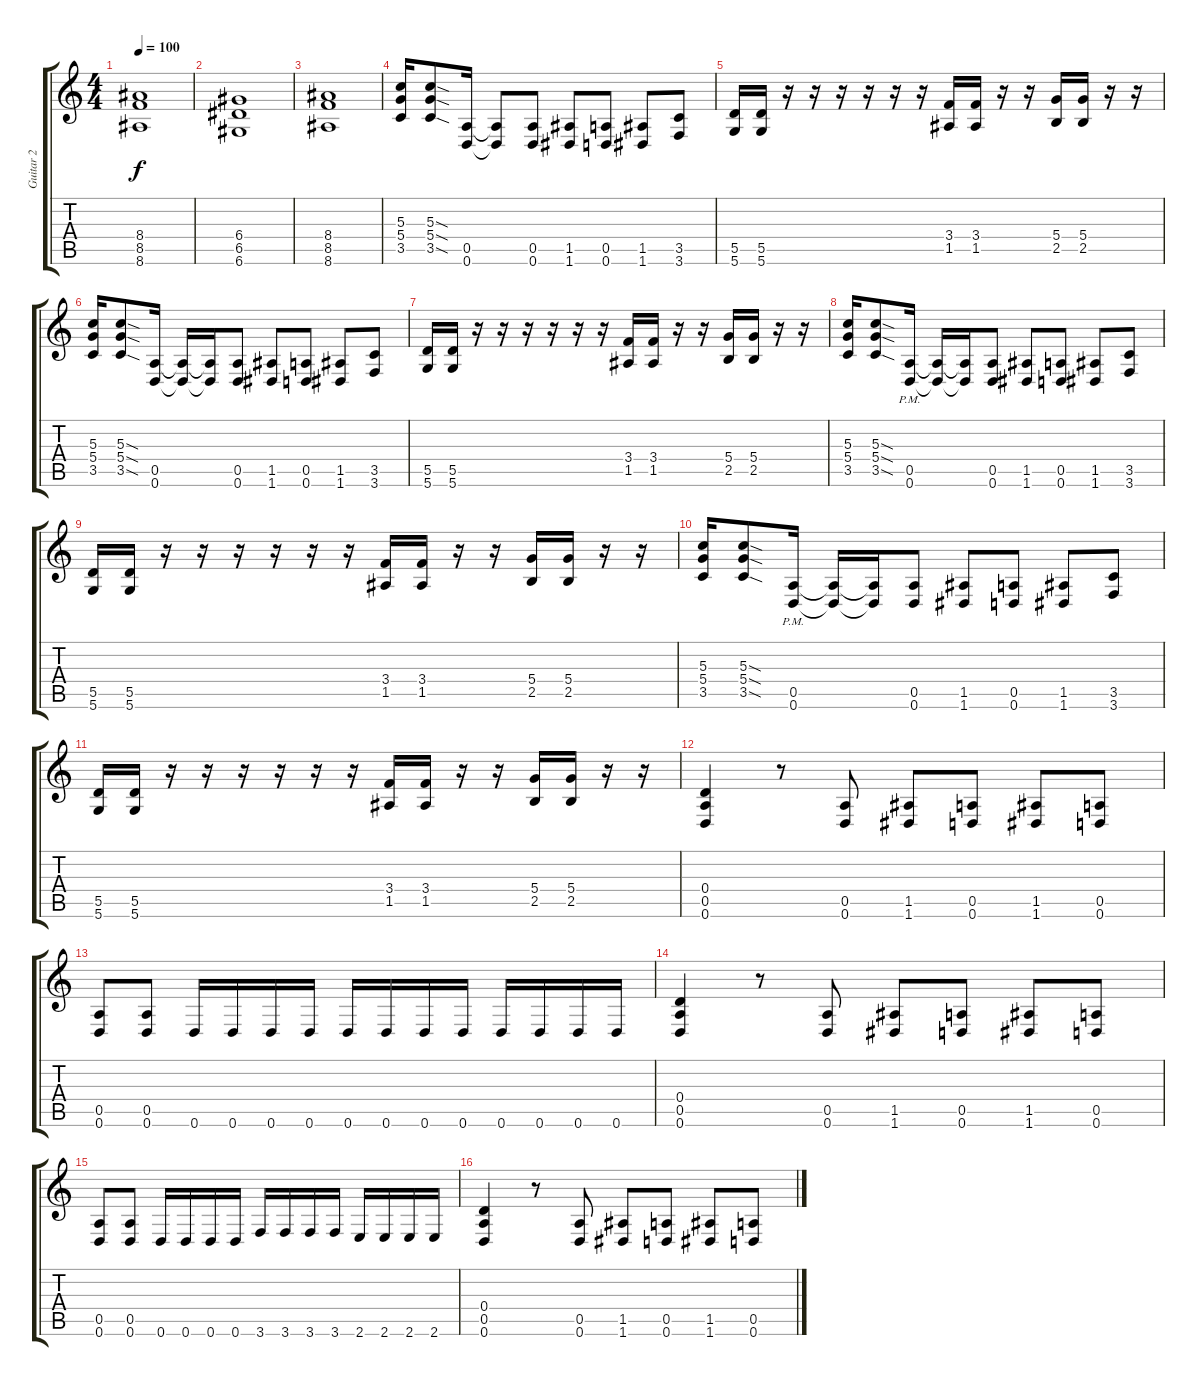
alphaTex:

\track ("Guitar 2" "Guitar 2") {instrument overdrivenguitar}
\staff {score tabs}
\tuning (E4 B3 G3 D3 A2 D2) {hide}
\ts (4 4)
\tempo 100
\clef g2
\ks c
(8.4 8.5 8.6).1{dy f} |
(6.4 6.5 6.6).1 |
(8.4 8.5 8.6).1 |
(5.3 5.4 3.5).16 (5.3{sod} 5.4{sod} 3.5{sod}).8 (0.5 0.6).16 (0.5{t} 0.6{t}).8 (0.5 0.6).8 (1.5 1.6).8 (0.5 0.6).8 (1.5 1.6).8 (3.5 3.6).8 |
(5.5 5.6).16 (5.5 5.6).16 r.16 r.16 r.16 r.16 r.16 r.16 (3.4 1.5).16 (3.4 1.5).16 r.16 r.16 (5.4 2.5).16 (5.4 2.5).16 r.16 r.16 |
(5.3 5.4 3.5).16 (5.3{sod} 5.4{sod} 3.5{sod}).8 (0.5 0.6).16 (0.5{t} 0.6{t}).16 (0.5{t} 0.6{t}).16 (0.5 0.6).8 (1.5 1.6).8 (0.5 0.6).8 (1.5 1.6).8 (3.5 3.6).8 |
(5.5 5.6).16 (5.5 5.6).16 r.16 r.16 r.16 r.16 r.16 r.16 (3.4 1.5).16 (3.4 1.5).16 r.16 r.16 (5.4 2.5).16 (5.4 2.5).16 r.16 r.16 |
(5.3 5.4 3.5).16 (5.3{sod} 5.4{sod} 3.5{sod}).8 (0.5{pm} 0.6{pm}).16 (0.5{t} 0.6{t}).16 (0.5{t} 0.6{t}).16 (0.5 0.6).8 (1.5 1.6).8 (0.5 0.6).8 (1.5 1.6).8 (3.5 3.6).8 |
(5.5 5.6).16 (5.5 5.6).16 r.16 r.16 r.16 r.16 r.16 r.16 (3.4 1.5).16 (3.4 1.5).16 r.16 r.16 (5.4 2.5).16 (5.4 2.5).16 r.16 r.16 |
(5.3 5.4 3.5).16 (5.3{sod} 5.4{sod} 3.5{sod}).8 (0.5{pm} 0.6{pm}).16 (0.5{t} 0.6{t}).16 (0.5{t} 0.6{t}).16 (0.5 0.6).8 (1.5 1.6).8 (0.5 0.6).8 (1.5 1.6).8 (3.5 3.6).8 |
(5.5 5.6).16 (5.5 5.6).16 r.16 r.16 r.16 r.16 r.16 r.16 (3.4 1.5).16 (3.4 1.5).16 r.16 r.16 (5.4 2.5).16 (5.4 2.5).16 r.16 r.16 |
(0.4 0.5 0.6).4 r.8 (0.5 0.6).8 (1.5 1.6).8 (0.5 0.6).8 (1.5 1.6).8 (0.5 0.6).8 |
(0.5 0.6).8 (0.5 0.6).8 0.6.16 0.6.16 0.6.16 0.6.16 0.6.16 0.6.16 0.6.16 0.6.16 0.6.16 0.6.16 0.6.16 0.6.16 |
(0.4 0.5 0.6).4 r.8 (0.5 0.6).8 (1.5 1.6).8 (0.5 0.6).8 (1.5 1.6).8 (0.5 0.6).8 |
(0.5 0.6).8 (0.5 0.6).8 0.6.16 0.6.16 0.6.16 0.6.16 3.6.16 3.6.16 3.6.16 3.6.16 2.6.16 2.6.16 2.6.16 2.6.16 |
(0.4 0.5 0.6).4 r.8 (0.5 0.6).8 (1.5 1.6).8 (0.5 0.6).8 (1.5 1.6).8 (0.5 0.6).8
